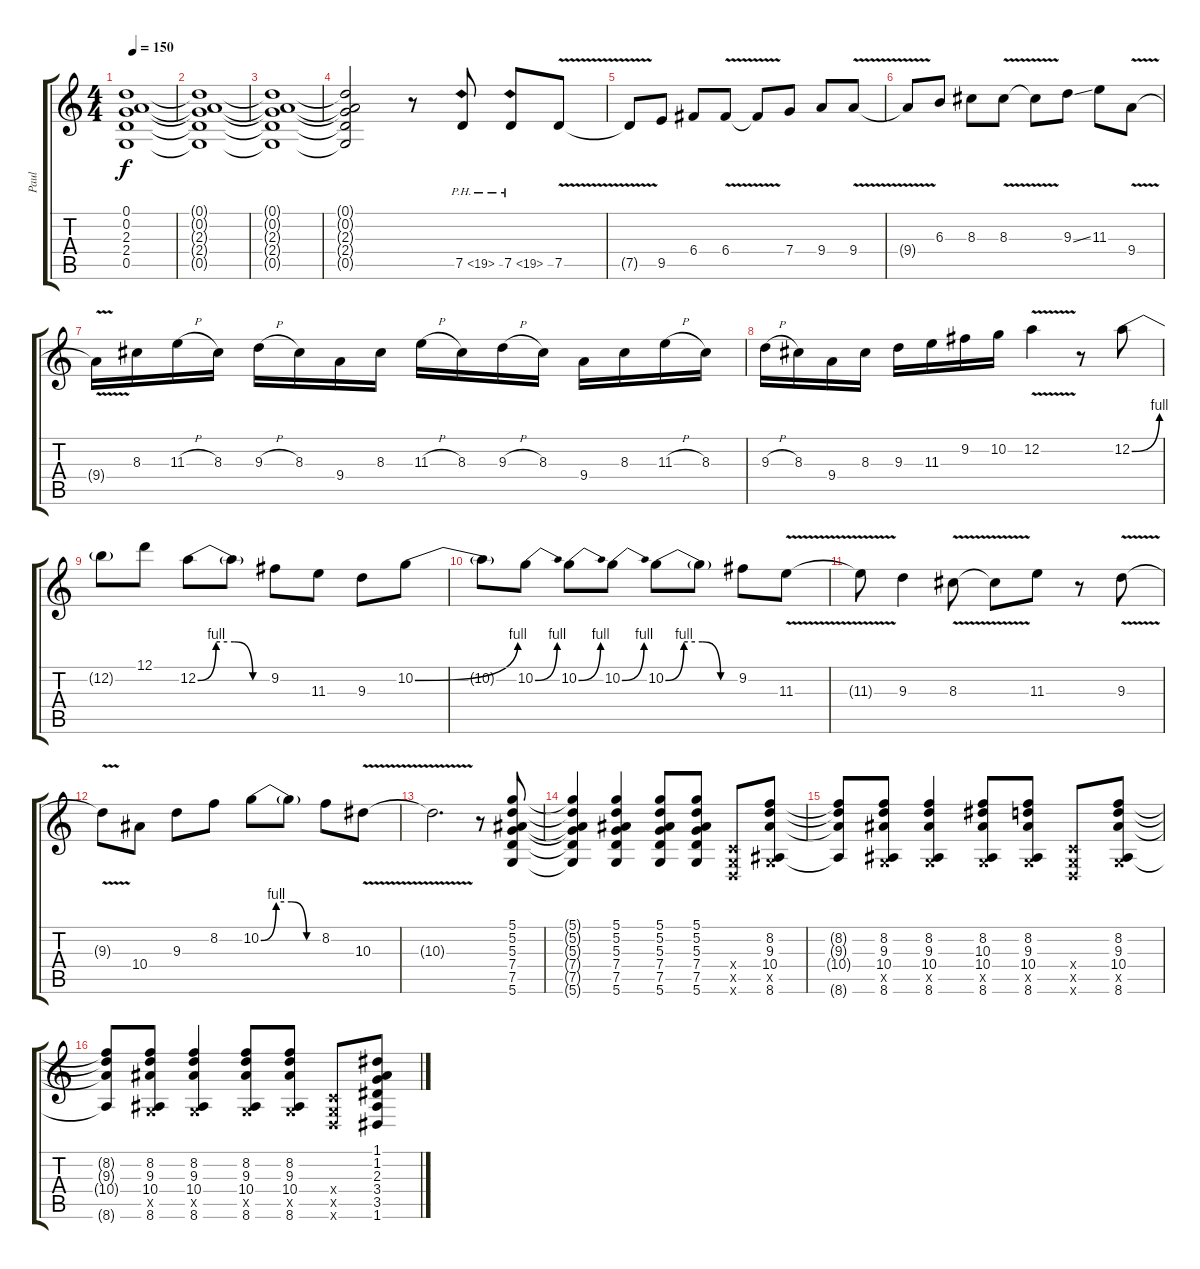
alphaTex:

\track ("Paul" "Paul") {instrument distortionguitar}
\staff {score tabs}
\tuning (D4 A3 F3 C3 G2 D2) {hide}
\ts (4 4)
\tempo 150
\clef g2
\ks c
(0.1{t} 0.2{t} 2.3{t} 2.4{t} 0.5{t}).1{dy f} |
(0.1{t} 0.2{t} 2.3{t} 2.4{t} 0.5{t}).1 |
(0.1{t} 0.2{t} 2.3{t} 2.4{t} 0.5{t}).1 |
(0.1{t} 0.2{t} 2.3{t} 2.4{t} 0.5{t}).2 r.8 7.5{ph 12}.8 7.5{ph 12}.8 7.5{v}.8 |
7.5{t}.8 9.5.8 6.4.8 6.4{v}.8 6.4{t}.8 7.4.8 9.4.8 9.4{v}.8 |
9.4{t}.8 6.3.8 8.3.8 8.3{v}.8 8.3{t}.8 9.3{ss}.8 11.3.8 9.4{v}.8 |
9.4{t}.16 8.3.16 11.3{h}.16 8.3.16 9.3{h}.16 8.3.16 9.4.16 8.3.16 11.3{h}.16 8.3.16 9.3{h}.16 8.3.16 9.4.16 8.3.16 11.3{h}.16 8.3.16 |
9.3{h}.16 8.3.16 9.4.16 8.3.16 9.3.16 11.3.16 9.2.16 10.2.16 12.2{v}.4 r.8 12.2{be (bend 0 0 60 4)}.8 |
12.2{t}.8 12.1.8 12.2{be (custom 0 0 15 4 30 4 45 0 60 0)}.8 12.2{t}.8 9.2.8 11.3.8 9.3.8 10.2{be (bend 0 0 60 4)}.8 |
10.2{t}.8 10.2{be (bend 0 0 60 4)}.8 10.2{be (bend 0 0 60 4)}.8 10.2{be (bend 0 0 60 4)}.8 10.2{be (custom 0 0 15 4 30 4 45 0 60 0)}.8 10.2{t}.8 9.2.8 11.3{v}.8 |
11.3{t}.8 9.3.4 8.3{v}.8 8.3{t}.8 11.3.8 r.8 9.3{v}.8 |
9.3{t}.8 10.4.8 9.3.8 8.2.8 10.2{be (custom 0 0 15 4 30 4 45 0 60 0)}.8 10.2{t}.8 8.2.8 10.3{v}.8 |
10.3{t}.2{d} r.8 (5.1 5.2 5.3 7.4 7.5 5.6).8 |
(5.1{t} 5.2{t} 5.3{t} 7.4{t} 7.5{t} 5.6{t}).4 (5.1 5.2 5.3 7.4 7.5 5.6).4 (5.1 5.2 5.3 7.4 7.5 5.6).8 (5.1 5.2 5.3 7.4 7.5 5.6).8 (0.4{x} 0.5{x} 0.6{x}).8 (8.2 9.3 10.4 0.5{x} 8.6).8 |
(8.2{t} 9.3{t} 10.4{t} 8.6{t}).8 (8.2 9.3 10.4 0.5{x} 8.6).8 (8.2 9.3 10.4 0.5{x} 8.6).4 (8.2 10.3 10.4 0.5{x} 8.6).8 (8.2 9.3 10.4 0.5{x} 8.6).8 (0.4{x} 0.5{x} 0.6{x}).8 (8.2 9.3 10.4 0.5{x} 8.6).8 |
(8.2{t} 9.3{t} 10.4{t} 8.6{t}).8 (8.2 9.3 10.4 0.5{x} 8.6).8 (8.2 9.3 10.4 0.5{x} 8.6).4 (8.2 9.3 10.4 0.5{x} 8.6).8 (8.2 9.3 10.4 0.5{x} 8.6).8 (0.4{x} 0.5{x} 0.6{x}).8 (1.1 1.2 2.3 3.4 3.5 1.6).8
